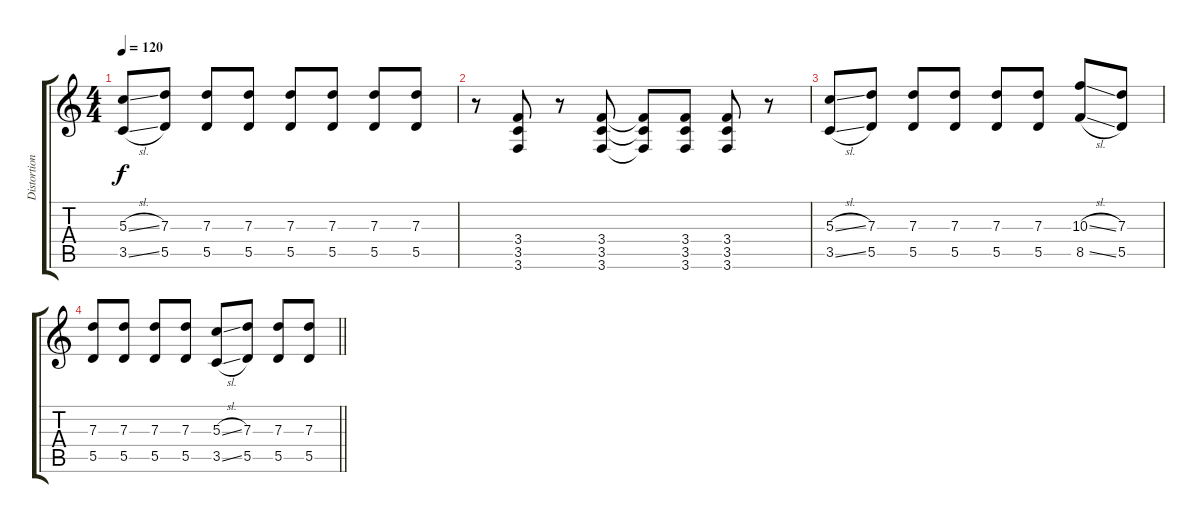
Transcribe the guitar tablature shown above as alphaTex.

\track ("Distortion 1" "Distortion") {instrument distortionguitar}
\staff {score tabs}
\tuning (E4 B3 G3 D3 A2 D2) {hide}
\ts (4 4)
\tempo 120
\clef g2
\ks c
(5.3{sl} 3.5{sl}).8{dy f} (7.3 5.5).8 (7.3 5.5).8 (7.3 5.5).8 (7.3 5.5).8 (7.3 5.5).8 (7.3 5.5).8 (7.3 5.5).8 |
r.8 (3.4 3.5 3.6).8 r.8 (3.4 3.5 3.6).8 (3.4{t} 3.5{t} 3.6{t}).8 (3.4 3.5 3.6).8 (3.4 3.5 3.6).8 r.8 |
(5.3{sl} 3.5{sl}).8 (7.3 5.5).8 (7.3 5.5).8 (7.3 5.5).8 (7.3 5.5).8 (7.3 5.5).8 (10.3{sl} 8.5{sl}).8 (7.3 5.5).8 |
\barLineRight lightlight
(7.3 5.5).8 (7.3 5.5).8 (7.3 5.5).8 (7.3 5.5).8 (5.3{sl} 3.5{sl}).8 (7.3 5.5).8 (7.3 5.5).8 (7.3 5.5).8
